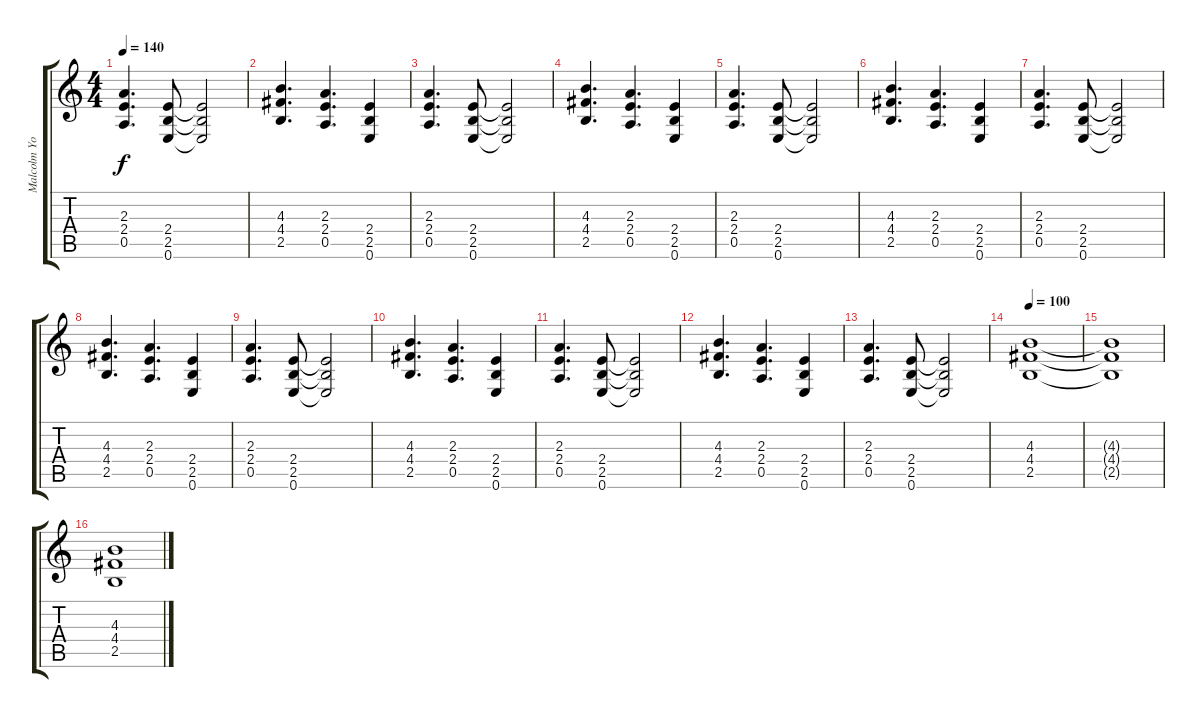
\track ("Malcolm Young - Rhythm Guitar" "Malcolm Yo") {instrument distortionguitar}
\staff {score tabs}
\tuning (E4 B3 G3 D3 A2 E2) {hide}
\ts (4 4)
\tempo 140
\clef g2
\ks c
(2.3 2.4 0.5).4{d dy f} (2.4 2.5 0.6).8 (2.4{t} 2.5{t} 0.6{t}).2 |
(4.3 4.4 2.5).4{d} (2.3 2.4 0.5).4{d} (2.4 2.5 0.6).4 |
(2.3 2.4 0.5).4{d} (2.4 2.5 0.6).8 (2.4{t} 2.5{t} 0.6{t}).2 |
(4.3 4.4 2.5).4{d} (2.3 2.4 0.5).4{d} (2.4 2.5 0.6).4 |
(2.3 2.4 0.5).4{d} (2.4 2.5 0.6).8 (2.4{t} 2.5{t} 0.6{t}).2 |
(4.3 4.4 2.5).4{d} (2.3 2.4 0.5).4{d} (2.4 2.5 0.6).4 |
(2.3 2.4 0.5).4{d} (2.4 2.5 0.6).8 (2.4{t} 2.5{t} 0.6{t}).2 |
(4.3 4.4 2.5).4{d} (2.3 2.4 0.5).4{d} (2.4 2.5 0.6).4 |
(2.3 2.4 0.5).4{d} (2.4 2.5 0.6).8 (2.4{t} 2.5{t} 0.6{t}).2 |
(4.3 4.4 2.5).4{d} (2.3 2.4 0.5).4{d} (2.4 2.5 0.6).4 |
(2.3 2.4 0.5).4{d} (2.4 2.5 0.6).8 (2.4{t} 2.5{t} 0.6{t}).2 |
(4.3 4.4 2.5).4{d} (2.3 2.4 0.5).4{d} (2.4 2.5 0.6).4 |
(2.3 2.4 0.5).4{d} (2.4 2.5 0.6).8 (2.4{t} 2.5{t} 0.6{t}).2 |
\tempo 100
(4.3 4.4 2.5).1 |
(4.3{t} 4.4{t} 2.5{t}).1 |
(4.3 4.4 2.5).1
